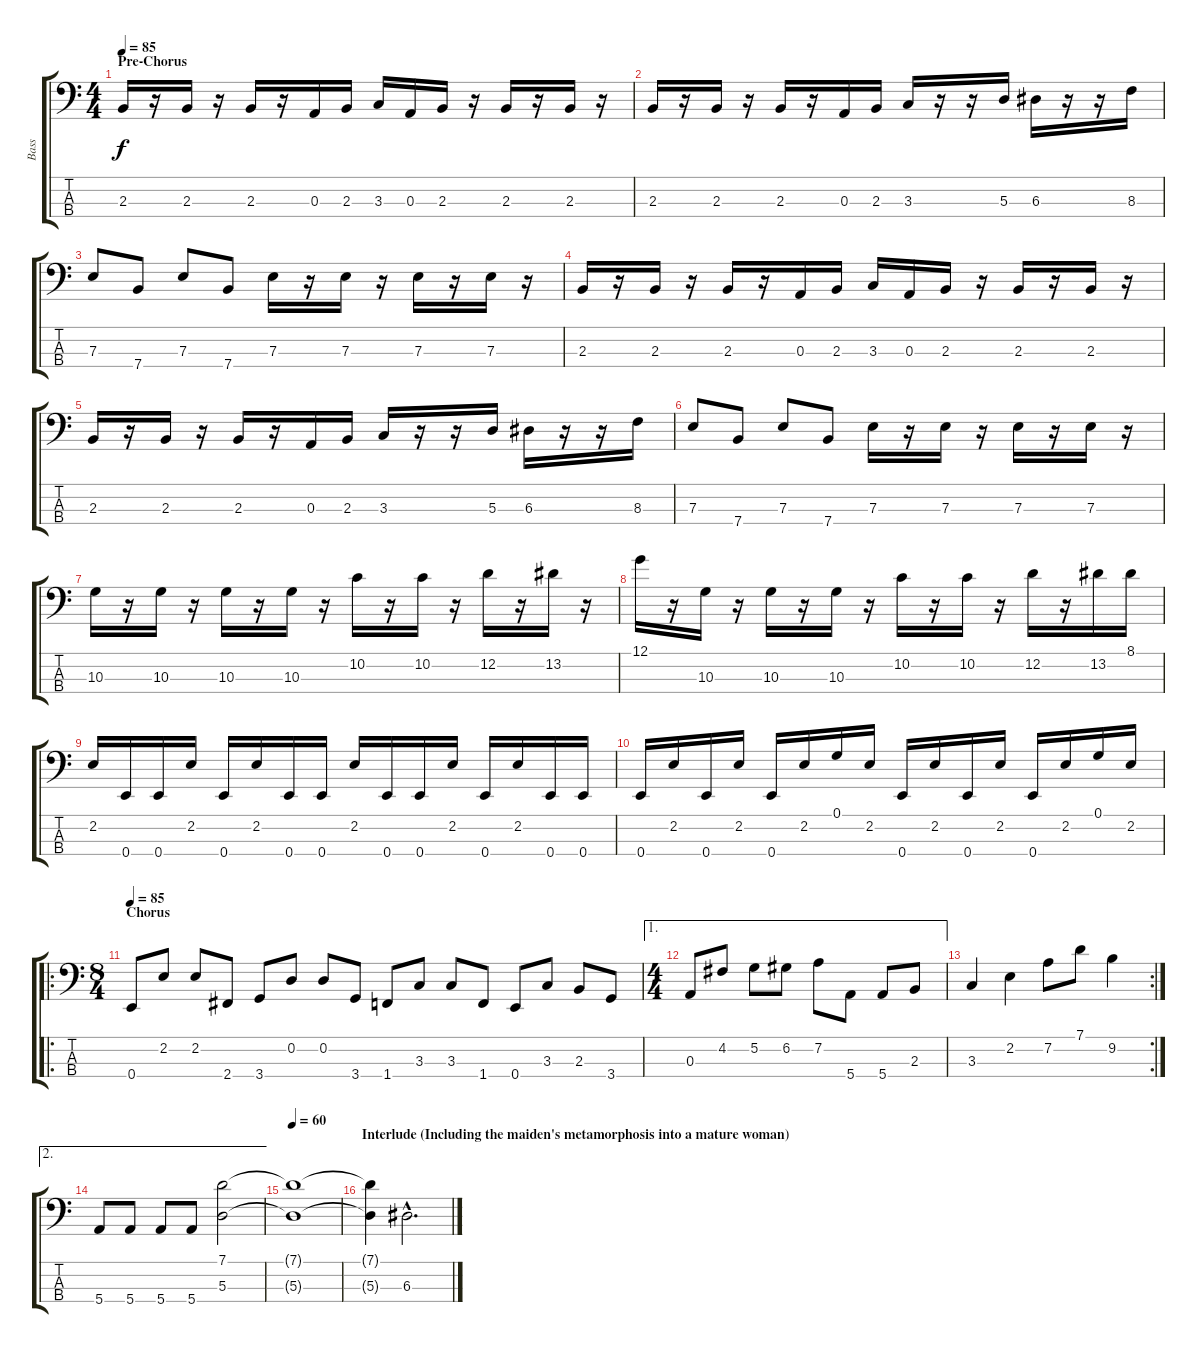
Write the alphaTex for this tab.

\track ("Bass" "Bass") {instrument electricbassfinger}
\staff {score tabs}
\tuning (G2 D2 A1 E1) {hide}
\ts (4 4)
\section ("" "Pre-Chorus")
\tempo 85
\clef f4
\ks c
2.3.16{dy f instrument electricbasspick} r.16 2.3.16 r.16 2.3.16 r.16 0.3.16 2.3.16 3.3.16 0.3.16 2.3.16 r.16 2.3.16 r.16 2.3.16 r.16 |
2.3.16 r.16 2.3.16 r.16 2.3.16 r.16 0.3.16 2.3.16 3.3.16 r.16 r.16 5.3.16 6.3.16 r.16 r.16 8.3.16 |
7.3.8 7.4.8 7.3.8 7.4.8 7.3.16 r.16 7.3.16 r.16 7.3.16 r.16 7.3.16 r.16 |
2.3.16 r.16 2.3.16 r.16 2.3.16 r.16 0.3.16 2.3.16 3.3.16 0.3.16 2.3.16 r.16 2.3.16 r.16 2.3.16 r.16 |
2.3.16 r.16 2.3.16 r.16 2.3.16 r.16 0.3.16 2.3.16 3.3.16 r.16 r.16 5.3.16 6.3.16 r.16 r.16 8.3.16 |
7.3.8 7.4.8 7.3.8 7.4.8 7.3.16 r.16 7.3.16 r.16 7.3.16 r.16 7.3.16 r.16 |
10.3.16 r.16 10.3.16 r.16 10.3.16 r.16 10.3.16 r.16 10.2.16 r.16 10.2.16 r.16 12.2.16 r.16 13.2.16 r.16 |
12.1.16 r.16 10.3.16 r.16 10.3.16 r.16 10.3.16 r.16 10.2.16 r.16 10.2.16 r.16 12.2.16 r.16 13.2.16 8.1.16 |
2.2.16 0.4.16 0.4.16 2.2.16 0.4.16 2.2.16 0.4.16 0.4.16 2.2.16 0.4.16 0.4.16 2.2.16 0.4.16 2.2.16 0.4.16 0.4.16 |
0.4.16 2.2.16 0.4.16 2.2.16 0.4.16 2.2.16 0.1.16 2.2.16 0.4.16 2.2.16 0.4.16 2.2.16 0.4.16 2.2.16 0.1.16 2.2.16 |
\ro
\ts (8 4)
\section ("" "Chorus")
\tempo 85
0.4.8 2.2.8 2.2.8 2.4.8 3.4.8 0.2.8 0.2.8 3.4.8 1.4.8 3.3.8 3.3.8 1.4.8 0.4.8 3.3.8 2.3.8 3.4.8 |
\ae 1
\ts (4 4)
0.3.8 4.2.8 5.2.8 6.2.8 7.2.8 5.4.8 5.4.8 2.3.8 |
\rc 2
3.3.4 2.2.4 7.2.8 7.1.8 9.2.4 |
\ae 2
5.4.8 5.4.8 5.4.8 5.4.8 (7.1 5.3).2{volume 16} |
\tempo 60
(7.1{t} 5.3{t}).1 |
\section ("" "Interlude (Including the maiden's metamorphosis into a mature woman)")
(7.1{t} 5.3{t}).4 6.3{hac}.2{d instrument fretlessbass}
